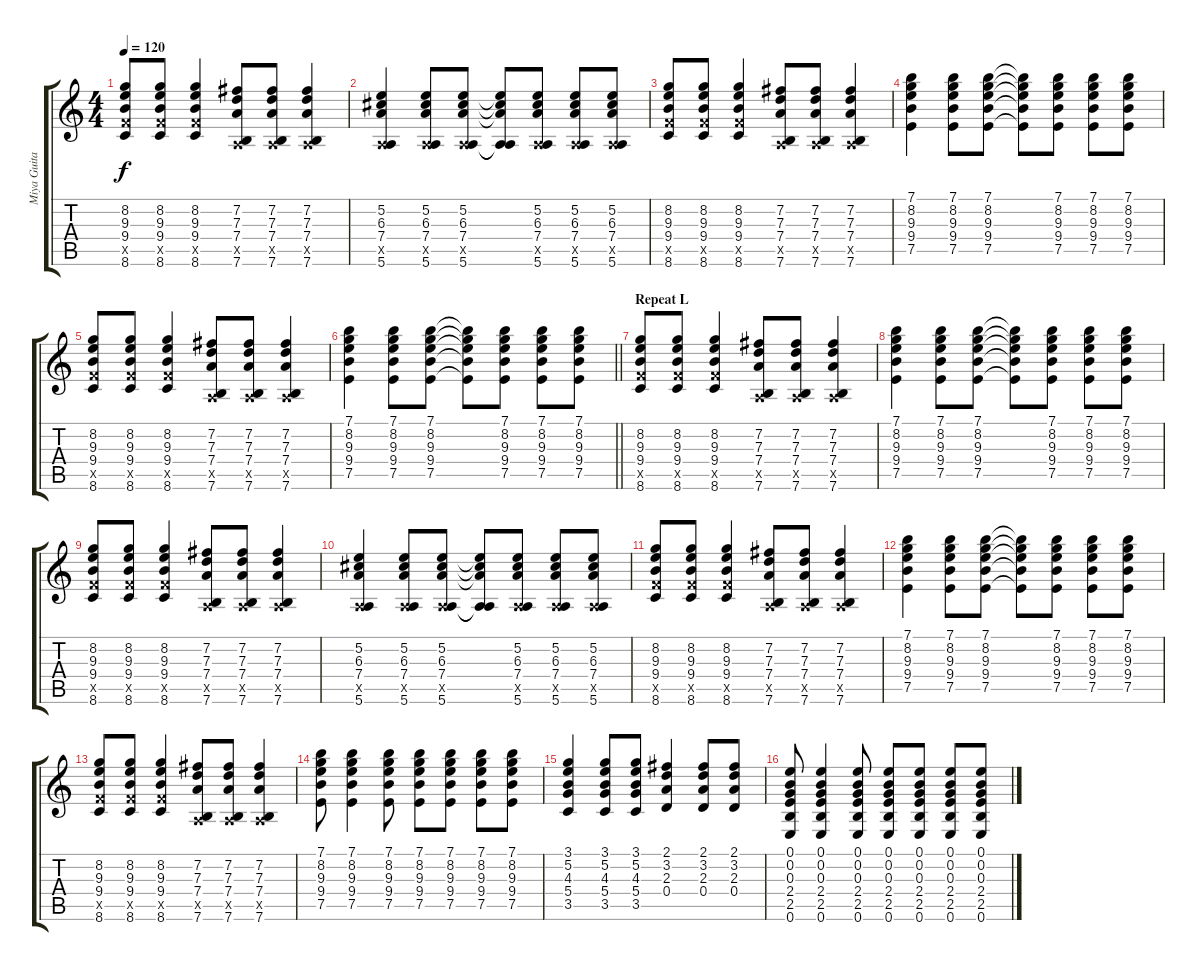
\track ("Miya Guitar II" "Miya Guita") {instrument overdrivenguitar}
\staff {score tabs}
\tuning (E4 B3 G3 D3 A2 E2) {hide}
\ts (4 4)
\tempo 120
\clef g2
\ks c
(8.2 9.3 9.4 8.5{x} 8.6).8{dy f} (8.2 9.3 9.4 8.5{x} 8.6).8 (8.2 9.3 9.4 8.5{x} 8.6).4 (7.2 7.3 7.4 0.5{x} 7.6).8 (7.2 7.3 7.4 0.5{x} 7.6).8 (7.2 7.3 7.4 0.5{x} 7.6).4 |
(5.2 6.3 7.4 0.5{x} 5.6).4 (5.2 6.3 7.4 0.5{x} 5.6).8 (5.2 6.3 7.4 0.5{x} 5.6).8 (5.2{t} 6.3{t} 7.4{t} 0.5{t} 5.6{t}).8 (5.2 6.3 7.4 0.5{x} 5.6).8 (5.2 6.3 7.4 0.5{x} 5.6).8 (5.2 6.3 7.4 0.5{x} 5.6).8 |
(8.2 9.3 9.4 8.5{x} 8.6).8 (8.2 9.3 9.4 8.5{x} 8.6).8 (8.2 9.3 9.4 8.5{x} 8.6).4 (7.2 7.3 7.4 0.5{x} 7.6).8 (7.2 7.3 7.4 0.5{x} 7.6).8 (7.2 7.3 7.4 0.5{x} 7.6).4 |
(7.1 8.2 9.3 9.4 7.5).4 (7.1 8.2 9.3 9.4 7.5).8 (7.1 8.2 9.3 9.4 7.5).8 (7.1{t} 8.2{t} 9.3{t} 9.4{t} 7.5{t}).8 (7.1 8.2 9.3 9.4 7.5).8 (7.1 8.2 9.3 9.4 7.5).8 (7.1 8.2 9.3 9.4 7.5).8 |
(8.2 9.3 9.4 8.5{x} 8.6).8 (8.2 9.3 9.4 8.5{x} 8.6).8 (8.2 9.3 9.4 8.5{x} 8.6).4 (7.2 7.3 7.4 0.5{x} 7.6).8 (7.2 7.3 7.4 0.5{x} 7.6).8 (7.2 7.3 7.4 0.5{x} 7.6).4 |
\barLineRight lightlight
(7.1 8.2 9.3 9.4 7.5).4 (7.1 8.2 9.3 9.4 7.5).8 (7.1 8.2 9.3 9.4 7.5).8 (7.1{t} 8.2{t} 9.3{t} 9.4{t} 7.5{t}).8 (7.1 8.2 9.3 9.4 7.5).8 (7.1 8.2 9.3 9.4 7.5).8 (7.1 8.2 9.3 9.4 7.5).8 |
\section ("" "Repeat L")
(8.2 9.3 9.4 8.5{x} 8.6).8 (8.2 9.3 9.4 8.5{x} 8.6).8 (8.2 9.3 9.4 8.5{x} 8.6).4 (7.2 7.3 7.4 0.5{x} 7.6).8 (7.2 7.3 7.4 0.5{x} 7.6).8 (7.2 7.3 7.4 0.5{x} 7.6).4 |
(7.1 8.2 9.3 9.4 7.5).4 (7.1 8.2 9.3 9.4 7.5).8 (7.1 8.2 9.3 9.4 7.5).8 (7.1{t} 8.2{t} 9.3{t} 9.4{t} 7.5{t}).8 (7.1 8.2 9.3 9.4 7.5).8 (7.1 8.2 9.3 9.4 7.5).8 (7.1 8.2 9.3 9.4 7.5).8 |
(8.2 9.3 9.4 8.5{x} 8.6).8 (8.2 9.3 9.4 8.5{x} 8.6).8 (8.2 9.3 9.4 8.5{x} 8.6).4 (7.2 7.3 7.4 0.5{x} 7.6).8 (7.2 7.3 7.4 0.5{x} 7.6).8 (7.2 7.3 7.4 0.5{x} 7.6).4 |
(5.2 6.3 7.4 0.5{x} 5.6).4 (5.2 6.3 7.4 0.5{x} 5.6).8 (5.2 6.3 7.4 0.5{x} 5.6).8 (5.2{t} 6.3{t} 7.4{t} 0.5{t} 5.6{t}).8 (5.2 6.3 7.4 0.5{x} 5.6).8 (5.2 6.3 7.4 0.5{x} 5.6).8 (5.2 6.3 7.4 0.5{x} 5.6).8 |
(8.2 9.3 9.4 8.5{x} 8.6).8 (8.2 9.3 9.4 8.5{x} 8.6).8 (8.2 9.3 9.4 8.5{x} 8.6).4 (7.2 7.3 7.4 0.5{x} 7.6).8 (7.2 7.3 7.4 0.5{x} 7.6).8 (7.2 7.3 7.4 0.5{x} 7.6).4 |
(7.1 8.2 9.3 9.4 7.5).4 (7.1 8.2 9.3 9.4 7.5).8 (7.1 8.2 9.3 9.4 7.5).8 (7.1{t} 8.2{t} 9.3{t} 9.4{t} 7.5{t}).8 (7.1 8.2 9.3 9.4 7.5).8 (7.1 8.2 9.3 9.4 7.5).8 (7.1 8.2 9.3 9.4 7.5).8 |
(8.2 9.3 9.4 8.5{x} 8.6).8 (8.2 9.3 9.4 8.5{x} 8.6).8 (8.2 9.3 9.4 8.5{x} 8.6).4 (7.2 7.3 7.4 0.5{x} 7.6).8 (7.2 7.3 7.4 0.5{x} 7.6).8 (7.2 7.3 7.4 0.5{x} 7.6).4 |
(7.1 8.2 9.3 9.4 7.5).8 (7.1 8.2 9.3 9.4 7.5).4 (7.1 8.2 9.3 9.4 7.5).8 (7.1 8.2 9.3 9.4 7.5).8 (7.1 8.2 9.3 9.4 7.5).8 (7.1 8.2 9.3 9.4 7.5).8 (7.1 8.2 9.3 9.4 7.5).8 |
(3.1 5.2 4.3 5.4 3.5).4 (3.1 5.2 4.3 5.4 3.5).8 (3.1 5.2 4.3 5.4 3.5).8 (2.1 3.2 2.3 0.4).4 (2.1 3.2 2.3 0.4).8 (2.1 3.2 2.3 0.4).8 |
(0.1 0.2 0.3 2.4 2.5 0.6).8 (0.1 0.2 0.3 2.4 2.5 0.6).4 (0.1 0.2 0.3 2.4 2.5 0.6).8 (0.1 0.2 0.3 2.4 2.5 0.6).8 (0.1 0.2 0.3 2.4 2.5 0.6).8 (0.1 0.2 0.3 2.4 2.5 0.6).8 (0.1 0.2 0.3 2.4 2.5 0.6).8
